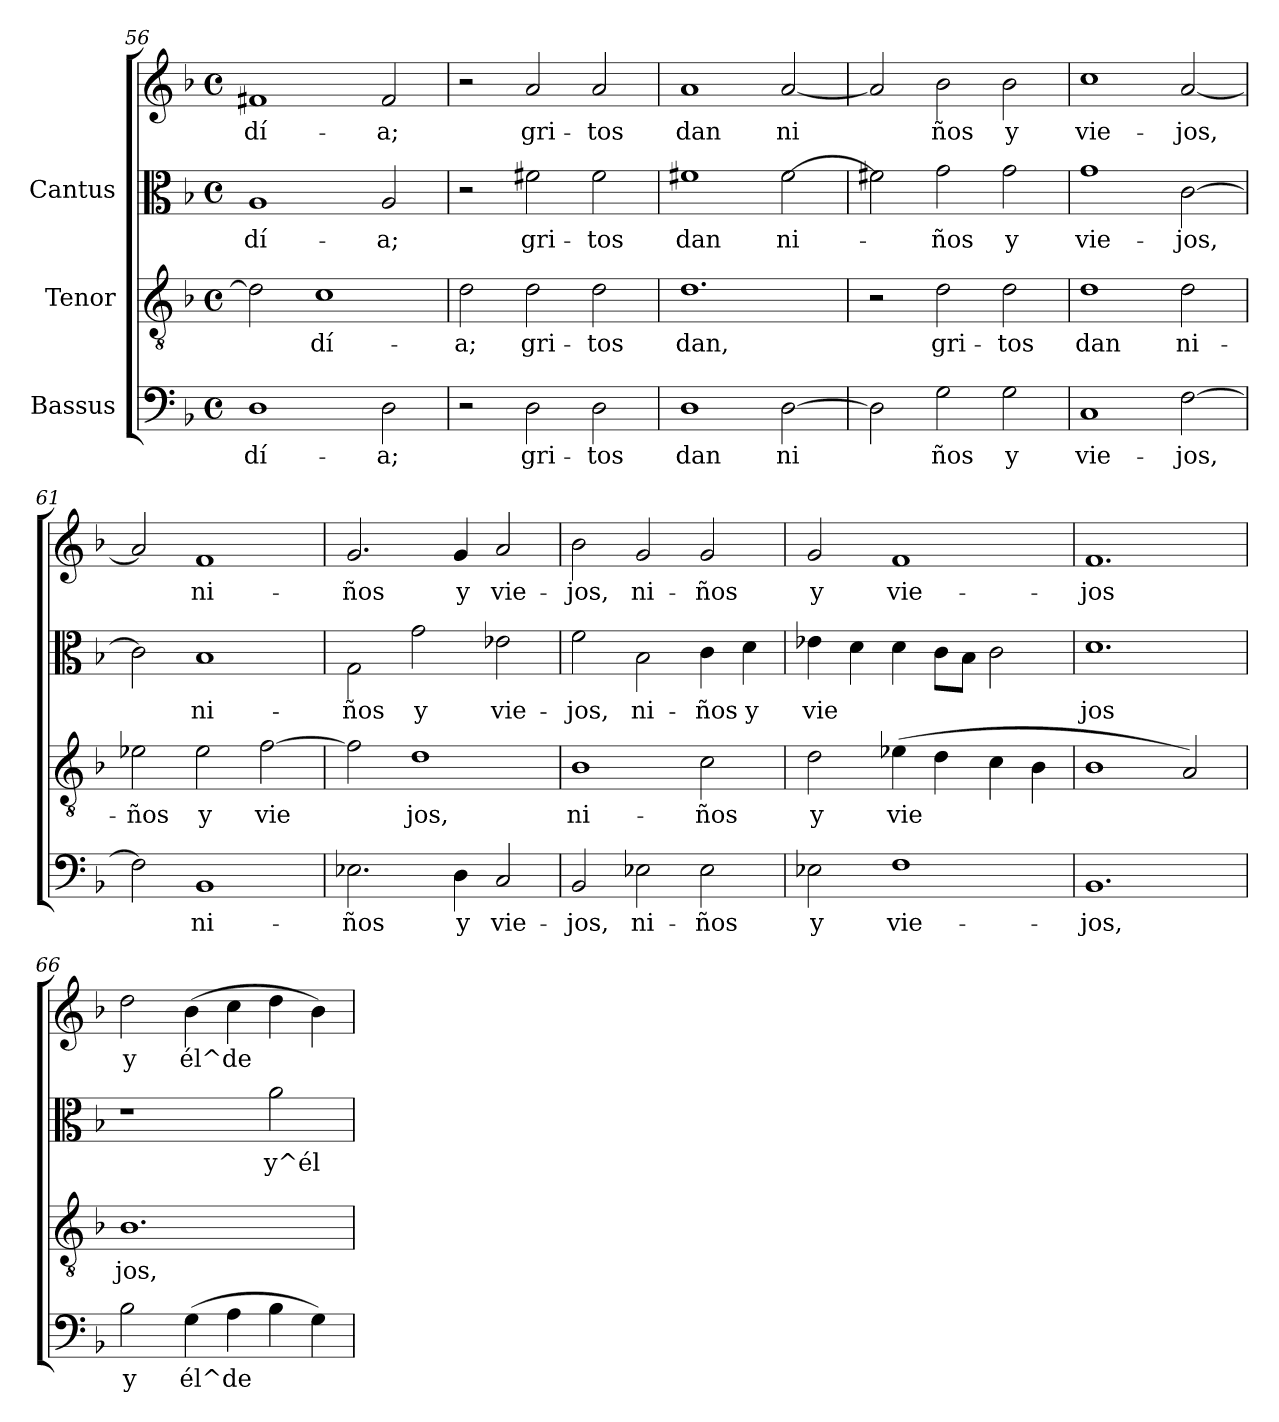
**kern	**text	**kern	**text	**kern	**text	**kern	**text
*part3	*part3	*part2	*part2	*part1	*part1	*part1	*part1
*staff4	*staff4	*staff3	*staff3	*staff2	*staff2	*staff1	*staff1
*I"Bassus	*	*I"Tenor	*	*I"Cantus	*	*	*
!!LO:LB:g=z
*clefF4	*	*clefGv2	*	*clefC3	*	*clefG2	*
*k[b-]	*	*k[b-]	*	*k[b-]	*	*k[b-]	*
*F:	*	*F:	*	*F:	*	*F:	*
*M4/4	*	*M4/4	*	*M4/4	*	*M4/4	*
*met(c)	*	*met(c)	*	*met(c)	*	*met(c)	*
=56	=56	=56	=56	=56	=56	=56	=56
!	!LO:LY:b:cj	!	!LO:LY:b:cj	!	!LO:LY:b:cj	!	!LO:LY:b:cj
1D	dí-	2d\]	.	1A	dí-	1f#X	dí-
!	!	!	!LO:LY:b:cj	!	!	!	!
.	.	1c	dí-	.	.	.	.
!	!LO:LY:b:cj	!	!	!	!LO:LY:b:cj	!	!LO:LY:b:cj
2D\	-a;	.	.	2A/	-a;	2f#/	-a;
=57	=57	=57	=57	=57	=57	=57	=57
!	!	!	!LO:LY:b:cj	!	!	!	!
2r	.	2d\	-a;	2r	.	2r	.
!	!LO:LY:b:cj	!	!LO:LY:b:cj	!	!LO:LY:b:cj	!	!LO:LY:b:cj
2D\	gri-	2d\	gri-	2f#X\	gri-	2a/	gri-
!	!LO:LY:b:cj	!	!LO:LY:b:cj	!	!LO:LY:b:cj	!	!LO:LY:b:cj
2D\	-tos	2d\	-tos	2f#\	-tos	2a/	-tos
=58	=58	=58	=58	=58	=58	=58	=58
!	!LO:LY:b:cj	!	!LO:LY:b:cj	!	!LO:LY:b:cj	!	!LO:LY:b:cj
1D	dan	1.d	dan,	1f#X	-dan	1a	dan
!	!LO:LY:b:cj	!	!	!	!LO:LY:b:cj	!	!LO:LY:b:cj
[>2D\	ni-	.	.	[>2f#\	ni-	[<2a/	ni-
=59	=59	=59	=59	=59	=59	=59	=59
!	!LO:LY:b:cj	!	!	!	!LO:LY:b:cj	!	!LO:LY:b:cj
2D\]	-	2r	.	2f#X\]	.	2a/]	-
!	!LO:LY:b:cj	!	!LO:LY:b:cj	!	!LO:LY:b:cj	!	!LO:LY:b:cj
2G\	ños	2d\	gri-	2g\	ños	2b-\	ños
!	!LO:LY:b:cj	!	!LO:LY:b:cj	!	!LO:LY:b:cj	!	!LO:LY:b:cj
2G\	y	2d\	-tos	2g\	y	2b-\	y
=60	=60	=60	=60	=60	=60	=60	=60
!	!LO:LY:b:cj	!	!LO:LY:b:cj	!	!LO:LY:b:cj	!	!LO:LY:b:cj
1C	vie-	1d	dan	1g	vie-	1cc	vie-
!	!LO:LY:b:cj	!	!LO:LY:b:cj	!	!LO:LY:b:cj	!	!LO:LY:b:cj
[>2F\	-jos,	2d\	ni-	[>2c\	-jos,	[<2a/	-jos,
=61	=61	=61	=61	=61	=61	=61	=61
!	!LO:LY:b:cj	!	!LO:LY:b:cj	!	!LO:LY:b:cj	!	!LO:LY:b:cj
2F\]	.	2e-X\	-ños	2c\]	-	2a/]	.
!	!LO:LY:b:cj	!	!LO:LY:b:cj	!	!LO:LY:b:cj	!	!LO:LY:b:cj
1BB-	ni-	2e-\	y	1B-	ni-	1f	ni-
!	!	!	!LO:LY:b:cj	!	!	!	!
.	.	[>2f\	vie-	.	.	.	.
!!LO:LB:g=z
=62	=62	=62	=62	=62	=62	=62	=62
!	!LO:LY:b:cj	!	!LO:LY:b:cj	!	!LO:LY:b:cj	!	!LO:LY:b:cj
2.E-X\	-ños	2f\]	-	2G\	-ños	2.g/	-ños
!	!	!	!LO:LY:b:cj	!	!LO:LY:b:cj	!	!
.	.	1d	jos,	2g\	y	.	.
!	!LO:LY:b:cj	!	!	!	!	!	!LO:LY:b:cj
4D\	y	.	.	.	.	4g/	y
!	!LO:LY:b:cj	!	!	!	!LO:LY:b:cj	!	!LO:LY:b:cj
2C/	vie-	.	.	2e-X\	vie-	2a/	vie-
=63	=63	=63	=63	=63	=63	=63	=63
!	!LO:LY:b:cj	!	!LO:LY:b:cj	!	!LO:LY:b:cj	!	!LO:LY:b:cj
2BB-/	-jos,	1B-	ni-	2f\	jos,	2b-\	-jos,
!	!LO:LY:b:cj	!	!	!	!LO:LY:b:cj	!	!LO:LY:b:cj
2E-X\	ni-	.	.	2B-\	ni-	2g/	ni-
!	!LO:LY:b:cj	!	!LO:LY:b:cj	!	!LO:LY:b:cj	!	!LO:LY:b:cj
2E-\	-ños	2c\	-ños	4c\	-ños	2g/	-ños
!	!	!	!	!	!LO:LY:b:cj	!	!
.	.	.	.	4d\	y	.	.
=64	=64	=64	=64	=64	=64	=64	=64
!	!LO:LY:b:cj	!	!LO:LY:b:cj	!	!LO:LY:b:cj	!	!LO:LY:b:cj
2E-X\	y	2d\	y	4e-X\	-vie-	2g/	y
!	!	!	!	!	!LO:LY:b:cj	!	!
.	.	.	.	4d\	--	.	.
!	!LO:LY:b:cj	!	!LO:LY:b:cj	!	!LO:LY:b:cj	!	!LO:LY:b:cj
1F	vie-	(>4e-X\	vie-	4d\	--	1f	vie-
!	!	!	!LO:LY:b:cj	!	!LO:LY:b:cj	!	!
.	.	4d\	--	8c\L	--	.	.
!	!	!	!	!	!LO:LY:b:cj	!	!
.	.	.	.	8B-\J	--	.	.
!	!	!	!LO:LY:b:cj	!	!LO:LY:b:cj	!	!
.	.	4c\	--	2c\	--	.	.
!	!	!	!LO:LY:b:cj	!	!	!	!
.	.	4B-\	--	.	.	.	.
=65	=65	=65	=65	=65	=65	=65	=65
!	!LO:LY:b:cj	!	!	!	!LO:LY:b:cj	!	!LO:LY:b:cj
1.BB-	-jos,	1B-	.	1.d	jos	1.f	-jos
.	.	2A/)	.	.	.	.	.
!!LO:PB:g=z
=66	=66	=66	=66	=66	=66	=66	=66
!	!LO:LY:b:cj	!	!LO:LY:b:cj	!	!	!	!LO:LY:b:cj
2B-\	y	1.B-	-jos,	1r	.	2dd\	y
!	!LO:LY:b:cj	!	!	!	!	!	!LO:LY:b:cj
(>4G\	él^de	.	.	.	.	(>4b-\	él^de
!	!LO:LY:b:cj	!	!	!	!	!	!LO:LY:b:cj
4A\	.	.	.	.	.	4cc\	.
!	!LO:LY:b:cj	!	!	!	!LO:LY:b:cj	!	!LO:LY:b:cj
4B-\	.	.	.	2a\	y^él	4dd\	.
!	!LO:LY:b:cj	!	!	!	!	!	!LO:LY:b:cj
4G\)	.	.	.	.	.	4b-\)	.
=	=	=	=	=	=	=	=
*-	*-	*-	*-	*-	*-	*-	*-
